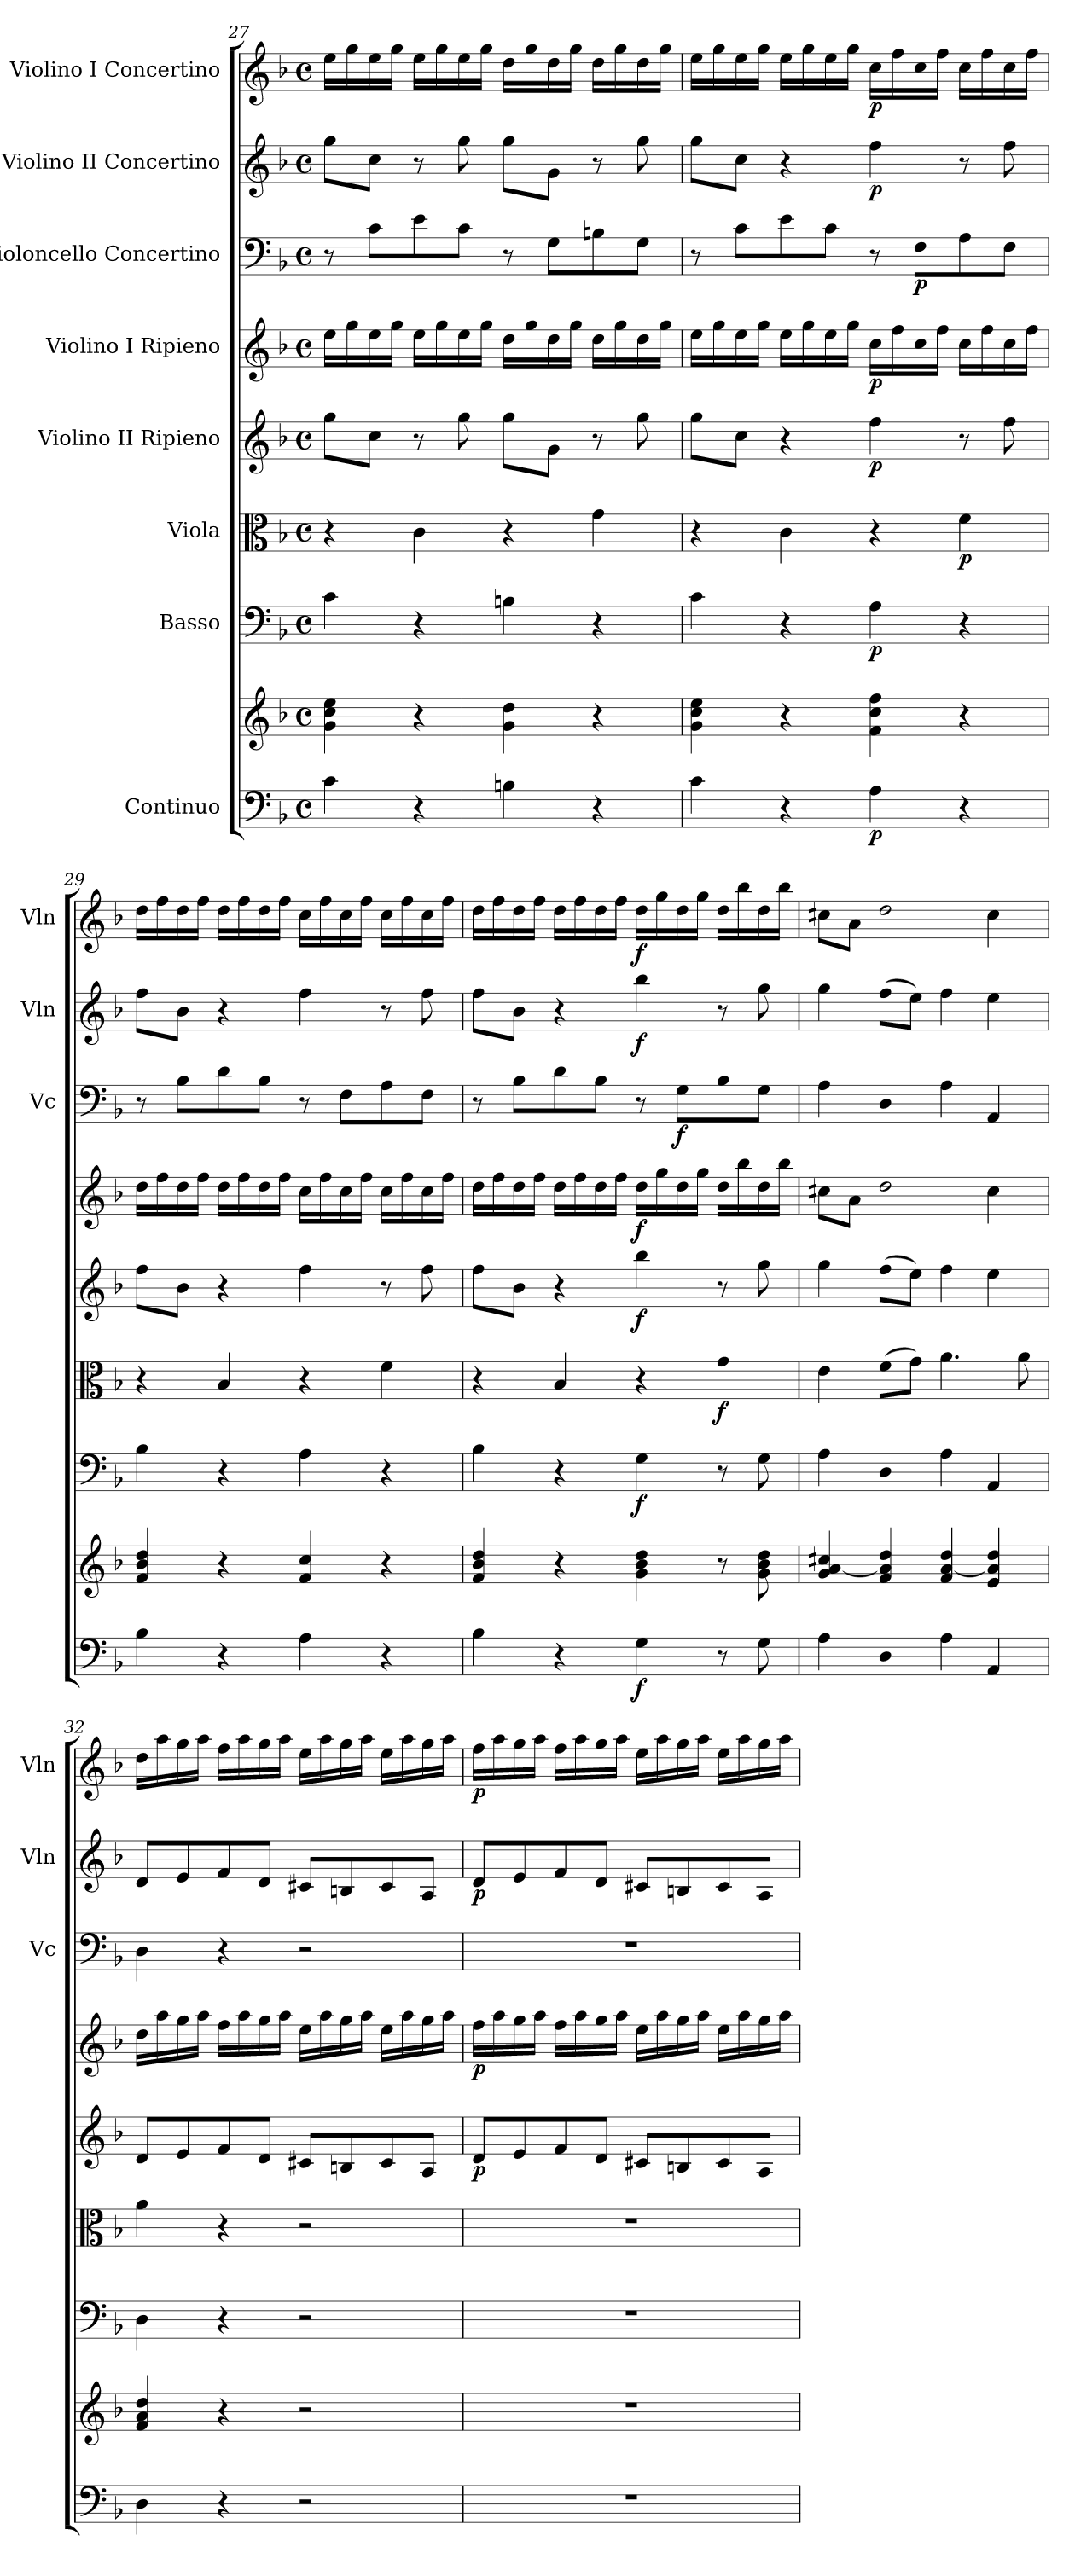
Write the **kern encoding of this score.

**kern	**kern	**dynam	**kern	**dynam	**kern	**dynam	**kern	**dynam	**kern	**dynam	**kern	**dynam	**kern	**dynam	**kern	**dynam
*part8	*part8	*part8	*part7	*part7	*part6	*part6	*part5	*part5	*part4	*part4	*part3	*part3	*part2	*part2	*part1	*part1
*staff9	*staff8	*staff8/9	*staff7	*staff7	*staff6	*staff6	*staff5	*staff5	*staff4	*staff4	*staff3	*staff3	*staff2	*staff2	*staff1	*staff1
*I"Continuo	*	*	*I"Basso	*	*I"Viola	*	*I"Violino II Ripieno	*	*I"Violino I Ripieno	*	*I"Violoncello Concertino	*	*I"Violino II Concertino	*	*I"Violino I Concertino	*
*	*	*	*	*	*	*	*	*	*	*	*I'Vc	*	*I'Vln	*	*I'Vln	*
*clefF4	*clefG2	*	*clefF4	*	*clefC3	*	*clefG2	*	*clefG2	*	*clefF4	*	*clefG2	*	*clefG2	*
*k[b-]	*k[b-]	*	*k[b-]	*	*k[b-]	*	*k[b-]	*	*k[b-]	*	*k[b-]	*	*k[b-]	*	*k[b-]	*
*M4/4	*M4/4	*	*M4/4	*	*M4/4	*	*M4/4	*	*M4/4	*	*M4/4	*	*M4/4	*	*M4/4	*
*met(c)	*met(c)	*	*met(c)	*	*met(c)	*	*met(c)	*	*met(c)	*	*met(c)	*	*met(c)	*	*met(c)	*
=27	=27	=27	=27	=27	=27	=27	=27	=27	=27	=27	=27	=27	=27	=27	=27	=27
4c\	4g\ 4cc\ 4ee\	.	4c\	.	4r	.	8gg\L	.	16ee\LL	.	8r	.	8gg\L	.	16ee\LL	.
.	.	.	.	.	.	.	.	.	16gg\	.	.	.	.	.	16gg\	.
.	.	.	.	.	.	.	8cc\J	.	16ee\	.	8c\L	.	8cc\J	.	16ee\	.
.	.	.	.	.	.	.	.	.	16gg\JJ	.	.	.	.	.	16gg\JJ	.
4r	4r	.	4r	.	4c\	.	8r	.	16ee\LL	.	8e\	.	8r	.	16ee\LL	.
.	.	.	.	.	.	.	.	.	16gg\	.	.	.	.	.	16gg\	.
.	.	.	.	.	.	.	8gg\	.	16ee\	.	8c\J	.	8gg\	.	16ee\	.
.	.	.	.	.	.	.	.	.	16gg\JJ	.	.	.	.	.	16gg\JJ	.
4Bn\	4g\ 4dd\	.	4Bn\	.	4r	.	8gg\L	.	16dd\LL	.	8r	.	8gg\L	.	16dd\LL	.
.	.	.	.	.	.	.	.	.	16gg\	.	.	.	.	.	16gg\	.
.	.	.	.	.	.	.	8g\J	.	16dd\	.	8G\L	.	8g\J	.	16dd\	.
.	.	.	.	.	.	.	.	.	16gg\JJ	.	.	.	.	.	16gg\JJ	.
4r	4r	.	4r	.	4g\	.	8r	.	16dd\LL	.	8Bn\	.	8r	.	16dd\LL	.
.	.	.	.	.	.	.	.	.	16gg\	.	.	.	.	.	16gg\	.
.	.	.	.	.	.	.	8gg\	.	16dd\	.	8G\J	.	8gg\	.	16dd\	.
.	.	.	.	.	.	.	.	.	16gg\JJ	.	.	.	.	.	16gg\JJ	.
!!LO:PB:g=z
=28	=28	=28	=28	=28	=28	=28	=28	=28	=28	=28	=28	=28	=28	=28	=28	=28
4c\	4g\ 4cc\ 4ee\	.	4c\	.	4r	.	8gg\L	.	16ee\LL	.	8r	.	8gg\L	.	16ee\LL	.
.	.	.	.	.	.	.	.	.	16gg\	.	.	.	.	.	16gg\	.
.	.	.	.	.	.	.	8cc\J	.	16ee\	.	8c\L	.	8cc\J	.	16ee\	.
.	.	.	.	.	.	.	.	.	16gg\JJ	.	.	.	.	.	16gg\JJ	.
4r	4r	.	4r	.	4c\	.	4r	.	16ee\LL	.	8e\	.	4r	.	16ee\LL	.
.	.	.	.	.	.	.	.	.	16gg\	.	.	.	.	.	16gg\	.
.	.	.	.	.	.	.	.	.	16ee\	.	8c\J	.	.	.	16ee\	.
.	.	.	.	.	.	.	.	.	16gg\JJ	.	.	.	.	.	16gg\JJ	.
!	!	!LO:DY:b=2	!	!LO:DY:b	!	!	!	!LO:DY:b	!	!LO:DY:b	!	!	!	!LO:DY:b	!	!LO:DY:b
4A\	4f\ 4cc\ 4ff\	p	4A\	p	4r	.	4ff\	p	16cc\LL	p	8r	.	4ff\	p	16cc\LL	p
.	.	.	.	.	.	.	.	.	16ff\	.	.	.	.	.	16ff\	.
!	!	!	!	!	!	!	!	!	!	!	!	!LO:DY:b	!	!	!	!
.	.	.	.	.	.	.	.	.	16cc\	.	8F\L	p	.	.	16cc\	.
.	.	.	.	.	.	.	.	.	16ff\JJ	.	.	.	.	.	16ff\JJ	.
!	!	!	!	!	!	!LO:DY:b	!	!	!	!	!	!	!	!	!	!
4r	4r	.	4r	.	4f\	p	8r	.	16cc\LL	.	8A\	.	8r	.	16cc\LL	.
.	.	.	.	.	.	.	.	.	16ff\	.	.	.	.	.	16ff\	.
.	.	.	.	.	.	.	8ff\	.	16cc\	.	8F\J	.	8ff\	.	16cc\	.
.	.	.	.	.	.	.	.	.	16ff\JJ	.	.	.	.	.	16ff\JJ	.
=29	=29	=29	=29	=29	=29	=29	=29	=29	=29	=29	=29	=29	=29	=29	=29	=29
4B-\	4f/ 4b-/ 4dd/	.	4B-\	.	4r	.	8ff\L	.	16dd\LL	.	8r	.	8ff\L	.	16dd\LL	.
.	.	.	.	.	.	.	.	.	16ff\	.	.	.	.	.	16ff\	.
.	.	.	.	.	.	.	8b-\J	.	16dd\	.	8B-\L	.	8b-\J	.	16dd\	.
.	.	.	.	.	.	.	.	.	16ff\JJ	.	.	.	.	.	16ff\JJ	.
4r	4r	.	4r	.	4B-/	.	4r	.	16dd\LL	.	8d\	.	4r	.	16dd\LL	.
.	.	.	.	.	.	.	.	.	16ff\	.	.	.	.	.	16ff\	.
.	.	.	.	.	.	.	.	.	16dd\	.	8B-\J	.	.	.	16dd\	.
.	.	.	.	.	.	.	.	.	16ff\JJ	.	.	.	.	.	16ff\JJ	.
4A\	4f/ 4cc/	.	4A\	.	4r	.	4ff\	.	16cc\LL	.	8r	.	4ff\	.	16cc\LL	.
.	.	.	.	.	.	.	.	.	16ff\	.	.	.	.	.	16ff\	.
.	.	.	.	.	.	.	.	.	16cc\	.	8F\L	.	.	.	16cc\	.
.	.	.	.	.	.	.	.	.	16ff\JJ	.	.	.	.	.	16ff\JJ	.
4r	4r	.	4r	.	4f\	.	8r	.	16cc\LL	.	8A\	.	8r	.	16cc\LL	.
.	.	.	.	.	.	.	.	.	16ff\	.	.	.	.	.	16ff\	.
.	.	.	.	.	.	.	8ff\	.	16cc\	.	8F\J	.	8ff\	.	16cc\	.
.	.	.	.	.	.	.	.	.	16ff\JJ	.	.	.	.	.	16ff\JJ	.
=30	=30	=30	=30	=30	=30	=30	=30	=30	=30	=30	=30	=30	=30	=30	=30	=30
4B-\	4f/ 4b-/ 4dd/	.	4B-\	.	4r	.	8ff\L	.	16dd\LL	.	8r	.	8ff\L	.	16dd\LL	.
.	.	.	.	.	.	.	.	.	16ff\	.	.	.	.	.	16ff\	.
.	.	.	.	.	.	.	8b-\J	.	16dd\	.	8B-\L	.	8b-\J	.	16dd\	.
.	.	.	.	.	.	.	.	.	16ff\JJ	.	.	.	.	.	16ff\JJ	.
4r	4r	.	4r	.	4B-/	.	4r	.	16dd\LL	.	8d\	.	4r	.	16dd\LL	.
.	.	.	.	.	.	.	.	.	16ff\	.	.	.	.	.	16ff\	.
.	.	.	.	.	.	.	.	.	16dd\	.	8B-\J	.	.	.	16dd\	.
.	.	.	.	.	.	.	.	.	16ff\JJ	.	.	.	.	.	16ff\JJ	.
!	!	!LO:DY:b=2	!	!LO:DY:b	!	!	!	!LO:DY:b	!	!LO:DY:b	!	!	!	!LO:DY:b	!	!LO:DY:b
4G\	4g\ 4b-\ 4dd\	f	4G\	f	4r	.	4bb-\	f	16dd\LL	f	8r	.	4bb-\	f	16dd\LL	f
.	.	.	.	.	.	.	.	.	16gg\	.	.	.	.	.	16gg\	.
!	!	!	!	!	!	!	!	!	!	!	!	!LO:DY:b	!	!	!	!
.	.	.	.	.	.	.	.	.	16dd\	.	8G\L	f	.	.	16dd\	.
.	.	.	.	.	.	.	.	.	16gg\JJ	.	.	.	.	.	16gg\JJ	.
!	!	!	!	!	!	!LO:DY:b	!	!	!	!	!	!	!	!	!	!
8r	8r	.	8r	.	4g\	f	8r	.	16dd\LL	.	8B-\	.	8r	.	16dd\LL	.
.	.	.	.	.	.	.	.	.	16bb-\	.	.	.	.	.	16bb-\	.
8G\	8g\ 8b-\ 8dd\	.	8G\	.	.	.	8gg\	.	16dd\	.	8G\J	.	8gg\	.	16dd\	.
.	.	.	.	.	.	.	.	.	16bb-\JJ	.	.	.	.	.	16bb-\JJ	.
=31	=31	=31	=31	=31	=31	=31	=31	=31	=31	=31	=31	=31	=31	=31	=31	=31
4A\	4g/ [4a/ 4cc#X/	.	4A\	.	4e\	.	4gg\	.	8cc#X\L	.	4A\	.	4gg\	.	8cc#X\L	.
.	.	.	.	.	.	.	.	.	8a\J	.	.	.	.	.	8a\J	.
4D\	4f/ 4a/] 4dd/	.	4D\	.	(>8f\L	.	(>8ff\L	.	2dd\	.	4D\	.	(>8ff\L	.	2dd\	.
.	.	.	.	.	8g\J)	.	8ee\J)	.	.	.	.	.	8ee\J)	.	.	.
4A\	4f/ [4a/ 4dd/	.	4A\	.	4.a\	.	4ff\	.	.	.	4A\	.	4ff\	.	.	.
4AA/	4e/ 4a/] 4dd/	.	4AA/	.	.	.	4ee\	.	4cc#\	.	4AA/	.	4ee\	.	4cc#\	.
.	.	.	.	.	8a\	.	.	.	.	.	.	.	.	.	.	.
!!LO:LB:g=z
=32	=32	=32	=32	=32	=32	=32	=32	=32	=32	=32	=32	=32	=32	=32	=32	=32
4D\	4f/ 4a/ 4dd/	.	4D\	.	4a\	.	8d/L	.	16dd\LL	.	4D\	.	8d/L	.	16dd\LL	.
.	.	.	.	.	.	.	.	.	16aa\	.	.	.	.	.	16aa\	.
.	.	.	.	.	.	.	8e/	.	16gg\	.	.	.	8e/	.	16gg\	.
.	.	.	.	.	.	.	.	.	16aa\JJ	.	.	.	.	.	16aa\JJ	.
4r	4r	.	4r	.	4r	.	8f/	.	16ff\LL	.	4r	.	8f/	.	16ff\LL	.
.	.	.	.	.	.	.	.	.	16aa\	.	.	.	.	.	16aa\	.
.	.	.	.	.	.	.	8d/J	.	16gg\	.	.	.	8d/J	.	16gg\	.
.	.	.	.	.	.	.	.	.	16aa\JJ	.	.	.	.	.	16aa\JJ	.
2r	2r	.	2r	.	2r	.	8c#X/L	.	16ee\LL	.	2r	.	8c#X/L	.	16ee\LL	.
.	.	.	.	.	.	.	.	.	16aa\	.	.	.	.	.	16aa\	.
.	.	.	.	.	.	.	8Bn/	.	16gg\	.	.	.	8Bn/	.	16gg\	.
.	.	.	.	.	.	.	.	.	16aa\JJ	.	.	.	.	.	16aa\JJ	.
.	.	.	.	.	.	.	8c#/	.	16ee\LL	.	.	.	8c#/	.	16ee\LL	.
.	.	.	.	.	.	.	.	.	16aa\	.	.	.	.	.	16aa\	.
.	.	.	.	.	.	.	8A/J	.	16gg\	.	.	.	8A/J	.	16gg\	.
.	.	.	.	.	.	.	.	.	16aa\JJ	.	.	.	.	.	16aa\JJ	.
=33	=33	=33	=33	=33	=33	=33	=33	=33	=33	=33	=33	=33	=33	=33	=33	=33
!	!	!	!	!	!	!	!	!LO:DY:b	!	!LO:DY:b	!	!	!	!LO:DY:b	!	!LO:DY:b
1r	1r	.	1r	.	1r	.	8d/L	p	16ff\LL	p	1r	.	8d/L	p	16ff\LL	p
.	.	.	.	.	.	.	.	.	16aa\	.	.	.	.	.	16aa\	.
.	.	.	.	.	.	.	8e/	.	16gg\	.	.	.	8e/	.	16gg\	.
.	.	.	.	.	.	.	.	.	16aa\JJ	.	.	.	.	.	16aa\JJ	.
.	.	.	.	.	.	.	8f/	.	16ff\LL	.	.	.	8f/	.	16ff\LL	.
.	.	.	.	.	.	.	.	.	16aa\	.	.	.	.	.	16aa\	.
.	.	.	.	.	.	.	8d/J	.	16gg\	.	.	.	8d/J	.	16gg\	.
.	.	.	.	.	.	.	.	.	16aa\JJ	.	.	.	.	.	16aa\JJ	.
.	.	.	.	.	.	.	8c#X/L	.	16ee\LL	.	.	.	8c#X/L	.	16ee\LL	.
.	.	.	.	.	.	.	.	.	16aa\	.	.	.	.	.	16aa\	.
.	.	.	.	.	.	.	8Bn/	.	16gg\	.	.	.	8Bn/	.	16gg\	.
.	.	.	.	.	.	.	.	.	16aa\JJ	.	.	.	.	.	16aa\JJ	.
.	.	.	.	.	.	.	8c#/	.	16ee\LL	.	.	.	8c#/	.	16ee\LL	.
.	.	.	.	.	.	.	.	.	16aa\	.	.	.	.	.	16aa\	.
.	.	.	.	.	.	.	8A/J	.	16gg\	.	.	.	8A/J	.	16gg\	.
.	.	.	.	.	.	.	.	.	16aa\JJ	.	.	.	.	.	16aa\JJ	.
=	=	=	=	=	=	=	=	=	=	=	=	=	=	=	=	=
*-	*-	*-	*-	*-	*-	*-	*-	*-	*-	*-	*-	*-	*-	*-	*-	*-
